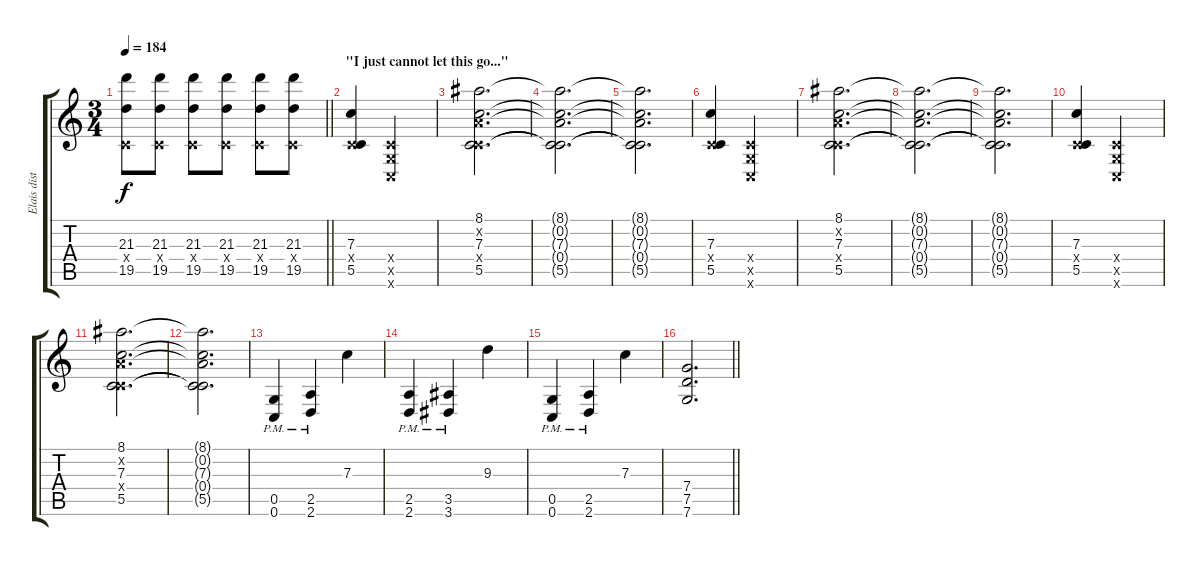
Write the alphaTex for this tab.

\track ("Elais dist." "Elais dist") {instrument overdrivenguitar}
\staff {score tabs}
\tuning (D4 A3 F3 C3 G2 C2) {hide}
\ts (3 4)
\tempo 184
\clef g2
\barLineRight lightlight
\ks c
(21.3 0.4{x} 19.5).8{dy f} (21.3 0.4{x} 19.5).8 (21.3 0.4{x} 19.5).8 (21.3 0.4{x} 19.5).8 (21.3 0.4{x} 19.5).8 (21.3 0.4{x} 19.5).8 |
\section ("" "\"I just cannot let this go...\"")
(7.3 0.4{x} 5.5).4 (0.4{x} 0.5{x} 0.6{x}).2 |
(8.1 0.2{x} 7.3 0.4{x} 5.5).2{d} |
(8.1{t} 0.2{t} 7.3{t} 0.4{t} 5.5{t}).2{d} |
(8.1{t} 0.2{t} 7.3{t} 0.4{t} 5.5{t}).2{d} |
(7.3 0.4{x} 5.5).4 (0.4{x} 0.5{x} 0.6{x}).2 |
(8.1 0.2{x} 7.3 0.4{x} 5.5).2{d} |
(8.1{t} 0.2{t} 7.3{t} 0.4{t} 5.5{t}).2{d} |
(8.1{t} 0.2{t} 7.3{t} 0.4{t} 5.5{t}).2{d} |
(7.3 0.4{x} 5.5).4 (0.4{x} 0.5{x} 0.6{x}).2 |
(8.1 0.2{x} 7.3 0.4{x} 5.5).2{d} |
(8.1{t} 0.2{t} 7.3{t} 0.4{t} 5.5{t}).2{d} |
(0.5{pm} 0.6{pm}).4 (2.5{pm} 2.6{pm}).4 7.3.4 |
(2.5{pm} 2.6{pm}).4 (3.5{pm} 3.6{pm}).4 9.3.4 |
(0.5{pm} 0.6{pm}).4 (2.5{pm} 2.6{pm}).4 7.3.4 |
\barLineRight lightlight
(7.4 7.5 7.6).2{d}
